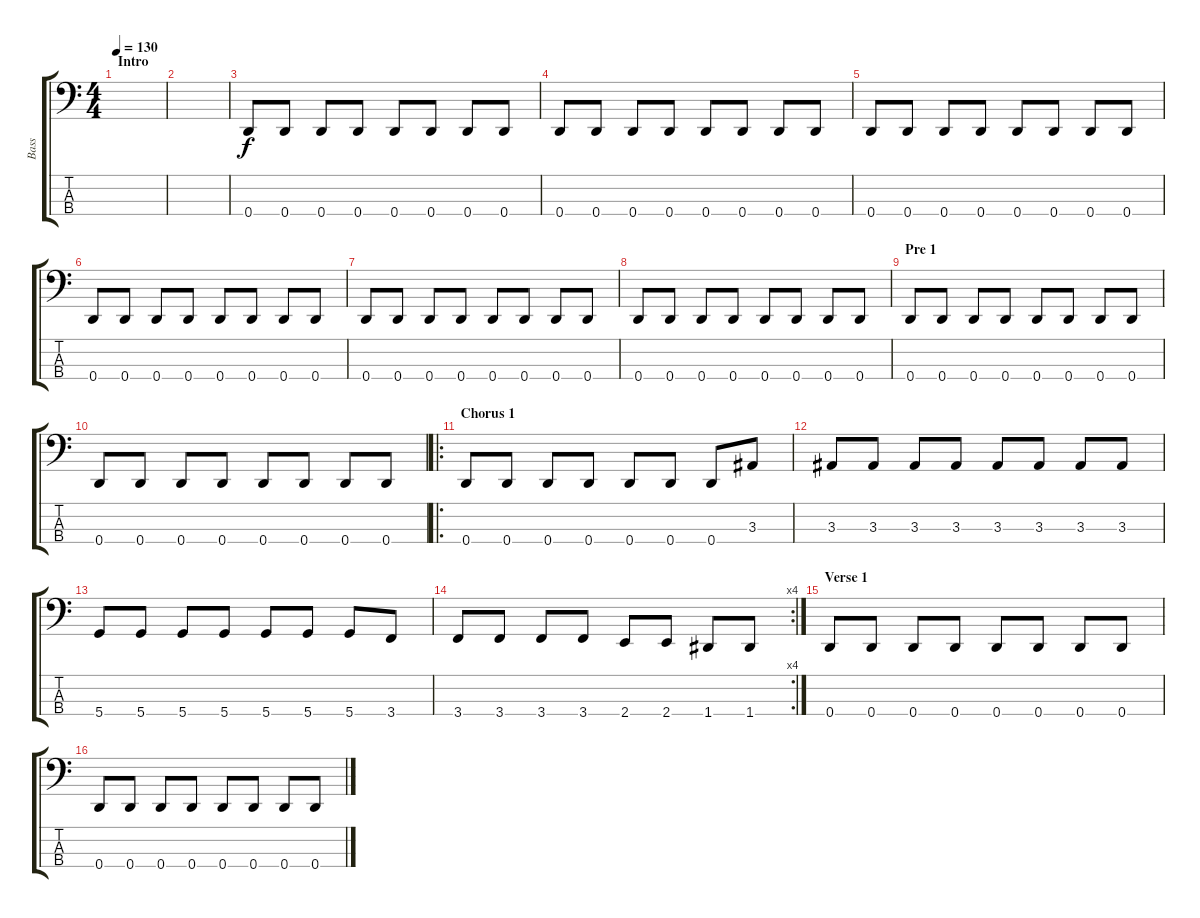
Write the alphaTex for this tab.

\track ("Bass" "Bass") {instrument electricbasspick}
\staff {score tabs}
\tuning (F2 C2 G1 D1) {hide}
\ts (4 4)
\section ("" "Intro")
\tempo 130
\clef f4
\ks c
|
|
0.4.8 0.4.8 0.4.8 0.4.8 0.4.8 0.4.8 0.4.8 0.4.8 |
0.4.8 0.4.8 0.4.8 0.4.8 0.4.8 0.4.8 0.4.8 0.4.8 |
0.4.8 0.4.8 0.4.8 0.4.8 0.4.8 0.4.8 0.4.8 0.4.8 |
0.4.8 0.4.8 0.4.8 0.4.8 0.4.8 0.4.8 0.4.8 0.4.8 |
0.4.8 0.4.8 0.4.8 0.4.8 0.4.8 0.4.8 0.4.8 0.4.8 |
0.4.8 0.4.8 0.4.8 0.4.8 0.4.8 0.4.8 0.4.8 0.4.8 |
\section ("" "Pre 1")
0.4.8 0.4.8 0.4.8 0.4.8 0.4.8 0.4.8 0.4.8 0.4.8 |
0.4.8 0.4.8 0.4.8 0.4.8 0.4.8 0.4.8 0.4.8 0.4.8 |
\ro
\section ("" "Chorus 1")
0.4.8 0.4.8 0.4.8 0.4.8 0.4.8 0.4.8 0.4.8 3.3.8 |
3.3.8 3.3.8 3.3.8 3.3.8 3.3.8 3.3.8 3.3.8 3.3.8 |
5.4.8 5.4.8 5.4.8 5.4.8 5.4.8 5.4.8 5.4.8 3.4.8 |
\rc 4
3.4.8 3.4.8 3.4.8 3.4.8 2.4.8 2.4.8 1.4.8 1.4.8 |
\section ("" "Verse 1")
0.4.8 0.4.8 0.4.8 0.4.8 0.4.8 0.4.8 0.4.8 0.4.8 |
0.4.8 0.4.8 0.4.8 0.4.8 0.4.8 0.4.8 0.4.8 0.4.8
